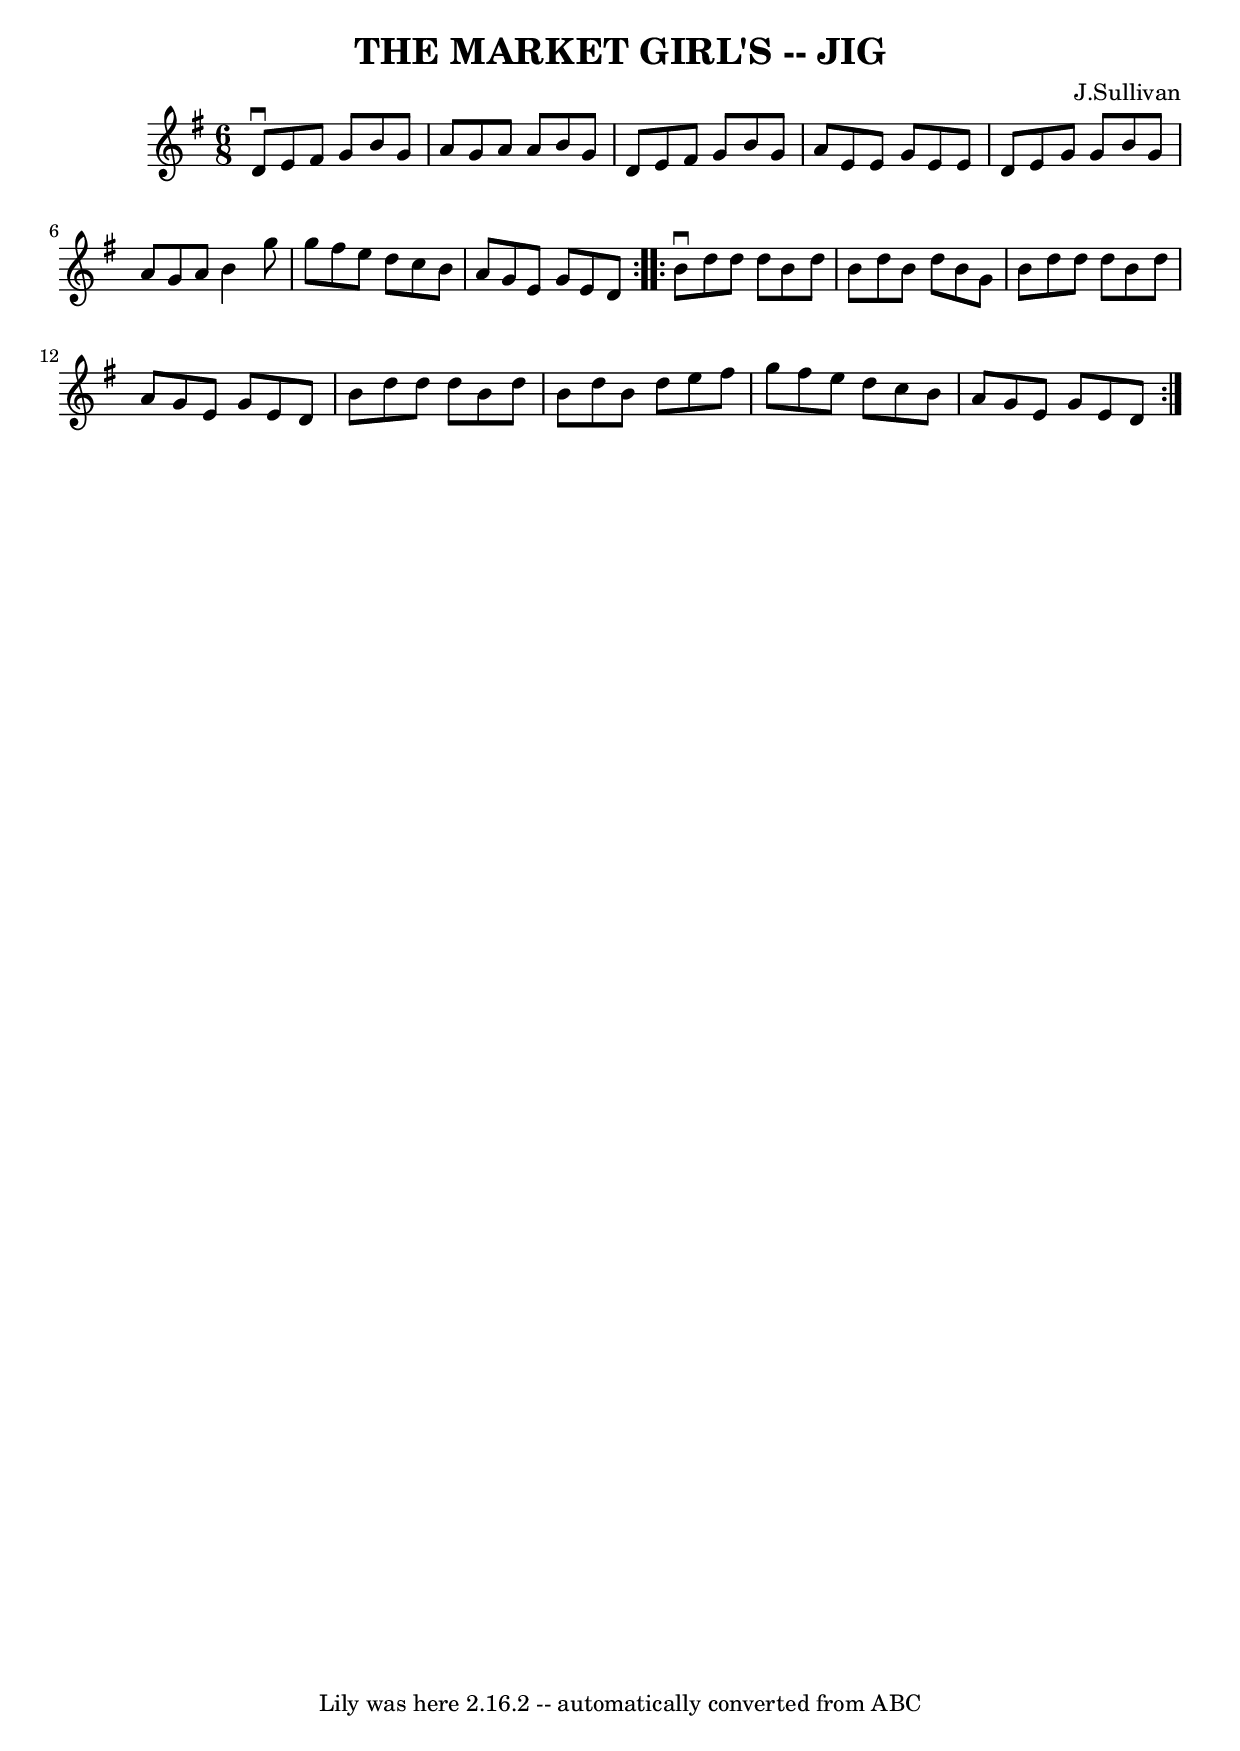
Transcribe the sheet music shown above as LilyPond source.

\version "2.16.2"
\include "Mammoth.ily"
\header {
  %% book = "Ryan's Mammoth Collection of Fiddle Tunes"
  composer = "J.Sullivan"
  crossRefNumber = "1"
  footnotes = ""
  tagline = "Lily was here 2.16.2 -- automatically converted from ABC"
  title = "THE MARKET GIRL'S -- JIG"

}
voicedefault =  {



  \repeat volta 2 {

    \time 6/8 
    \key g \major
    d'8^\downbow e'8 fis'8 g'8 b'8 g'8    
    |
    a'8 g'8 a'8 a'8 b'8 g'8    |
    d'8 e'8    
    fis'8 g'8 b'8 g'8    |
    a'8 e'8 e'8 g'8 e'8 e'8 
    |
    d'8 e'8 g'8 g'8 b'8 g'8    |
    a'8    
    g'8 a'8 b'4 g''8    |
    g''8 fis''8 e''8 d''8 c''8  
    b'8    |
    a'8 g'8 e'8 g'8 e'8 d'8    
  }     

  \repeat volta 2 {
    b'8^\downbow d''8 d''8 d''8 b'8 d''8    
    |
    b'8 d''8 b'8 d''8 b'8 g'8    |
    b'8 d''8   
    d''8 d''8 b'8 d''8    |
    a'8 g'8 e'8 g'8 e'8    
    d'8        |
    b'8 d''8 d''8 d''8 b'8 d''8    |
    
    b'8 d''8 b'8 d''8 e''8 fis''8    |
    g''8 fis''8    
    e''8 d''8 c''8 b'8    |
    a'8 g'8 e'8 g'8 e'8    
    d'8    
  }   

}

\score{
  <<

    \context Staff="default"
    {
      \voicedefault 
      
    }

  >>
  \layout {
    
  }
  \midi {
  }

}
